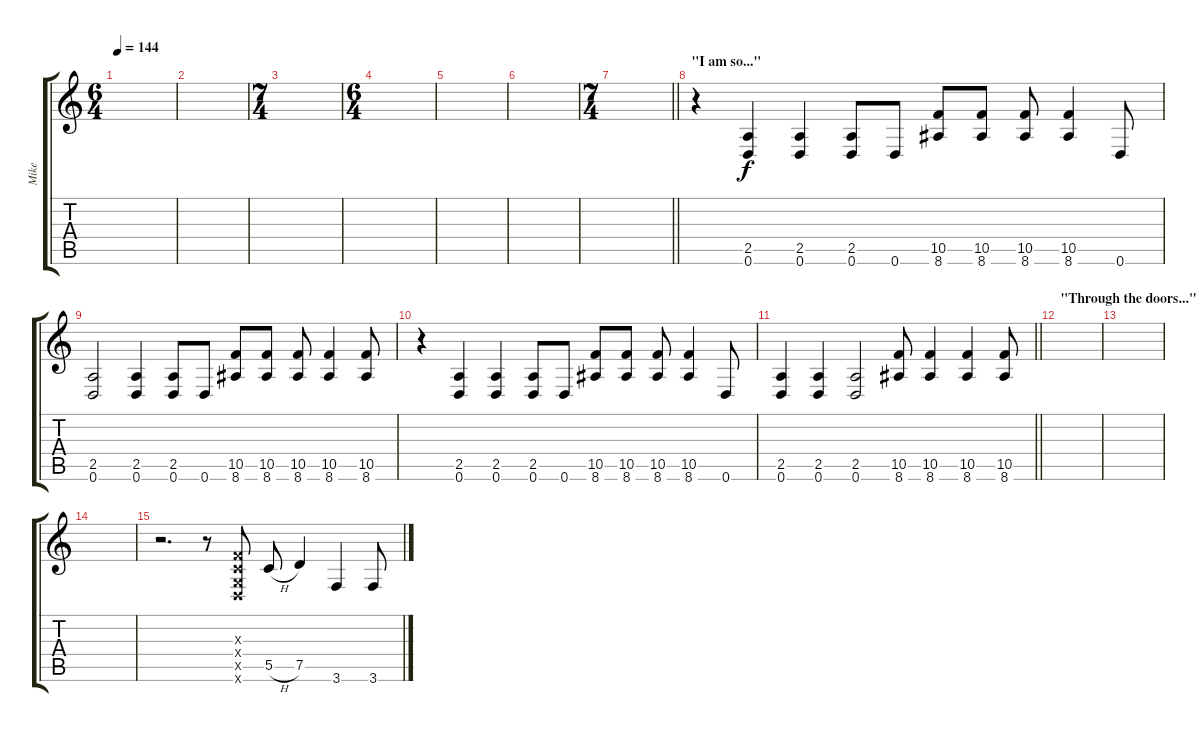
\track ("Mike" "Mike") {instrument overdrivenguitar}
\staff {score tabs}
\tuning (D4 A3 F3 C3 G2 D2) {hide}
\ts (6 4)
\tempo 144
\clef g2
\ks c
|
|
\ts (7 4)
|
\ts (6 4)
|
|
|
\ts (7 4)
\barLineRight lightlight
|
\section ("" "\"I am so...\"")
r.4{instrument overdrivenguitar} (2.5 0.6).4 (2.5 0.6).4 (2.5 0.6).8 0.6.8 (10.5 8.6).8 (10.5 8.6).8 (10.5 8.6).8 (10.5 8.6).4 0.6.8 |
(2.5 0.6).2 (2.5 0.6).4 (2.5 0.6).8 0.6.8 (10.5 8.6).8 (10.5 8.6).8 (10.5 8.6).8 (10.5 8.6).4 (10.5 8.6).8 |
r.4 (2.5 0.6).4 (2.5 0.6).4 (2.5 0.6).8 0.6.8 (10.5 8.6).8 (10.5 8.6).8 (10.5 8.6).8 (10.5 8.6).4 0.6.8 |
\barLineRight lightlight
(2.5 0.6).4 (2.5 0.6).4 (2.5 0.6).2 (10.5 8.6).8 (10.5 8.6).4 (10.5 8.6).4 (10.5 8.6).8 |
\section ("" "\"Through the doors...\"")
|
|
|
r.2{d} r.8 (0.3{x} 0.4{x} 0.5{x} 0.6{x}).8 5.5{h}.8 7.5.4 3.6.4 3.6.8
